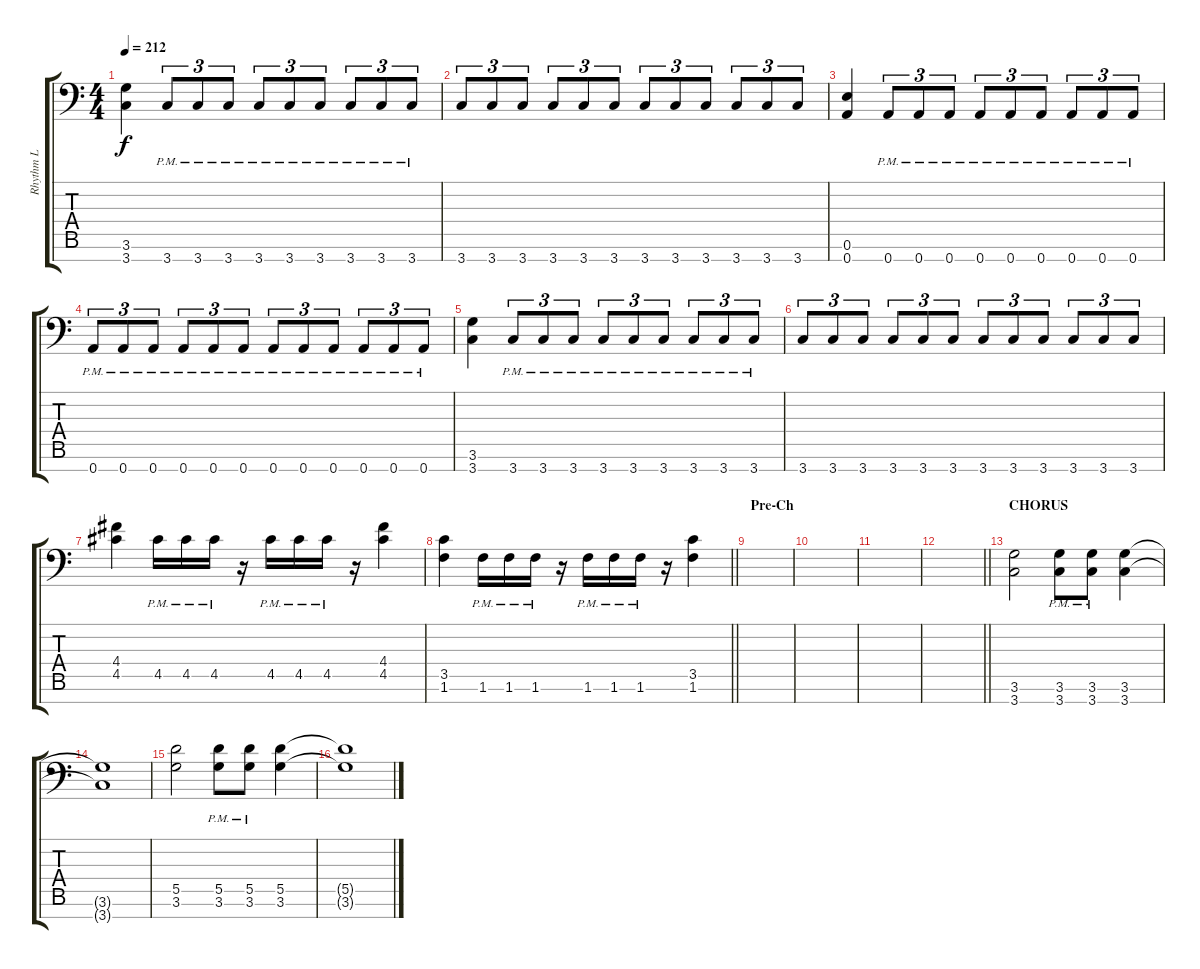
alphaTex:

\track ("Rhythm L" "Rhythm L") {instrument distortionguitar}
\staff {score tabs}
\tuning (E4 B3 G3 D3 A2 E2 A1) {hide}
\ts (4 4)
\tempo 212
\clef f4
\ks c
(3.6 3.7).4{dy f} 3.7{pm}.8{tu (3 2)} 3.7{pm}.8{tu (3 2)} 3.7{pm}.8{tu (3 2)} 3.7{pm}.8{tu (3 2)} 3.7{pm}.8{tu (3 2)} 3.7{pm}.8{tu (3 2)} 3.7{pm}.8{tu (3 2)} 3.7{pm}.8{tu (3 2)} 3.7{pm}.8{tu (3 2)} |
3.7.8{tu (3 2)} 3.7.8{tu (3 2)} 3.7.8{tu (3 2)} 3.7.8{tu (3 2)} 3.7.8{tu (3 2)} 3.7.8{tu (3 2)} 3.7.8{tu (3 2)} 3.7.8{tu (3 2)} 3.7.8{tu (3 2)} 3.7.8{tu (3 2)} 3.7.8{tu (3 2)} 3.7.8{tu (3 2)} |
(0.6 0.7).4 0.7{pm}.8{tu (3 2)} 0.7{pm}.8{tu (3 2)} 0.7{pm}.8{tu (3 2)} 0.7{pm}.8{tu (3 2)} 0.7{pm}.8{tu (3 2)} 0.7{pm}.8{tu (3 2)} 0.7{pm}.8{tu (3 2)} 0.7{pm}.8{tu (3 2)} 0.7{pm}.8{tu (3 2)} |
0.7{pm}.8{tu (3 2)} 0.7{pm}.8{tu (3 2)} 0.7{pm}.8{tu (3 2)} 0.7{pm}.8{tu (3 2)} 0.7{pm}.8{tu (3 2)} 0.7{pm}.8{tu (3 2)} 0.7{pm}.8{tu (3 2)} 0.7{pm}.8{tu (3 2)} 0.7{pm}.8{tu (3 2)} 0.7{pm}.8{tu (3 2)} 0.7{pm}.8{tu (3 2)} 0.7{pm}.8{tu (3 2)} |
(3.6 3.7).4 3.7{pm}.8{tu (3 2)} 3.7{pm}.8{tu (3 2)} 3.7{pm}.8{tu (3 2)} 3.7{pm}.8{tu (3 2)} 3.7{pm}.8{tu (3 2)} 3.7{pm}.8{tu (3 2)} 3.7{pm}.8{tu (3 2)} 3.7{pm}.8{tu (3 2)} 3.7{pm}.8{tu (3 2)} |
3.7.8{tu (3 2)} 3.7.8{tu (3 2)} 3.7.8{tu (3 2)} 3.7.8{tu (3 2)} 3.7.8{tu (3 2)} 3.7.8{tu (3 2)} 3.7.8{tu (3 2)} 3.7.8{tu (3 2)} 3.7.8{tu (3 2)} 3.7.8{tu (3 2)} 3.7.8{tu (3 2)} 3.7.8{tu (3 2)} |
(4.4 4.5).4 4.5{pm}.16 4.5{pm}.16 4.5{pm}.16 r.16 4.5{pm}.16 4.5{pm}.16 4.5{pm}.16 r.16 (4.4 4.5).4 |
\barLineRight lightlight
(3.5 1.6).4 1.6{pm}.16 1.6{pm}.16 1.6{pm}.16 r.16 1.6{pm}.16 1.6{pm}.16 1.6{pm}.16 r.16 (3.5 1.6).4 |
\section ("" "Pre-Ch")
|
|
|
\barLineRight lightlight
|
\section ("" "CHORUS")
(3.6 3.7).2 (3.6{pm} 3.7{pm}).8 (3.6{pm} 3.7{pm}).8 (3.6 3.7).4 |
(3.6{t} 3.7{t}).1 |
(5.5 3.6).2 (5.5{pm} 3.6{pm}).8 (5.5{pm} 3.6{pm}).8 (5.5 3.6).4 |
(5.5{t} 3.6{t}).1
